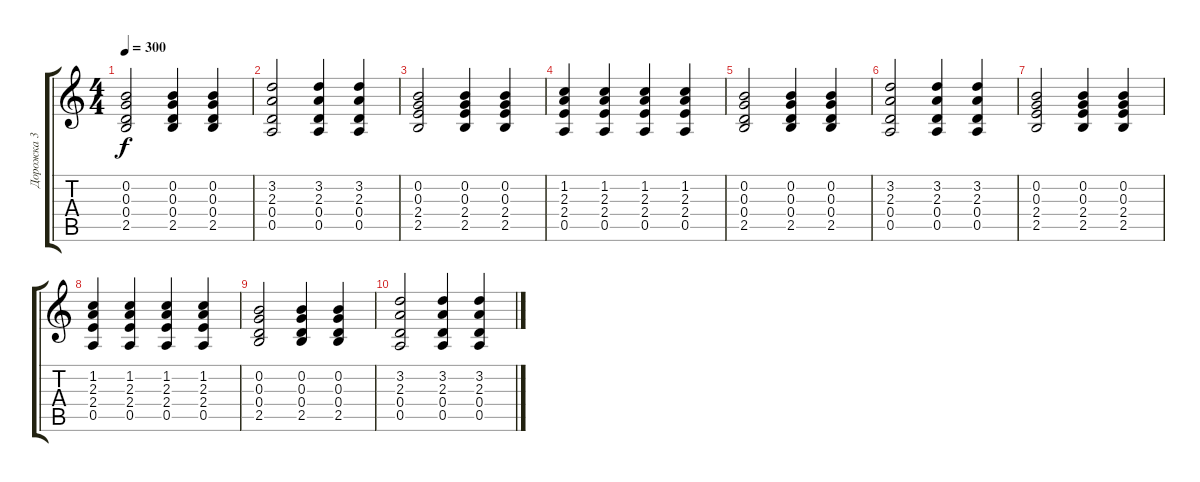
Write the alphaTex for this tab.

\track ("Дорожка 3" "Дорожка 3") {instrument distortionguitar}
\staff {score tabs}
\tuning (E4 B3 G3 D3 A2 E2) {hide}
\ts (4 4)
\tempo 300
\clef g2
\ks c
(0.2 0.3 0.4 2.5).2{dy f} (0.2 0.3 0.4 2.5).4 (0.2 0.3 0.4 2.5).4 |
(3.2 2.3 0.4 0.5).2 (3.2 2.3 0.4 0.5).4 (3.2 2.3 0.4 0.5).4 |
(0.2 0.3 2.4 2.5).2 (0.2 0.3 2.4 2.5).4 (0.2 0.3 2.4 2.5).4 |
(1.2 2.3 2.4 0.5).4 (1.2 2.3 2.4 0.5).4 (1.2 2.3 2.4 0.5).4 (1.2 2.3 2.4 0.5).4 |
(0.2 0.3 0.4 2.5).2 (0.2 0.3 0.4 2.5).4 (0.2 0.3 0.4 2.5).4 |
(3.2 2.3 0.4 0.5).2 (3.2 2.3 0.4 0.5).4 (3.2 2.3 0.4 0.5).4 |
(0.2 0.3 2.4 2.5).2 (0.2 0.3 2.4 2.5).4 (0.2 0.3 2.4 2.5).4 |
(1.2 2.3 2.4 0.5).4 (1.2 2.3 2.4 0.5).4 (1.2 2.3 2.4 0.5).4 (1.2 2.3 2.4 0.5).4 |
(0.2 0.3 0.4 2.5).2 (0.2 0.3 0.4 2.5).4 (0.2 0.3 0.4 2.5).4 |
(3.2 2.3 0.4 0.5).2 (3.2 2.3 0.4 0.5).4 (3.2 2.3 0.4 0.5).4
